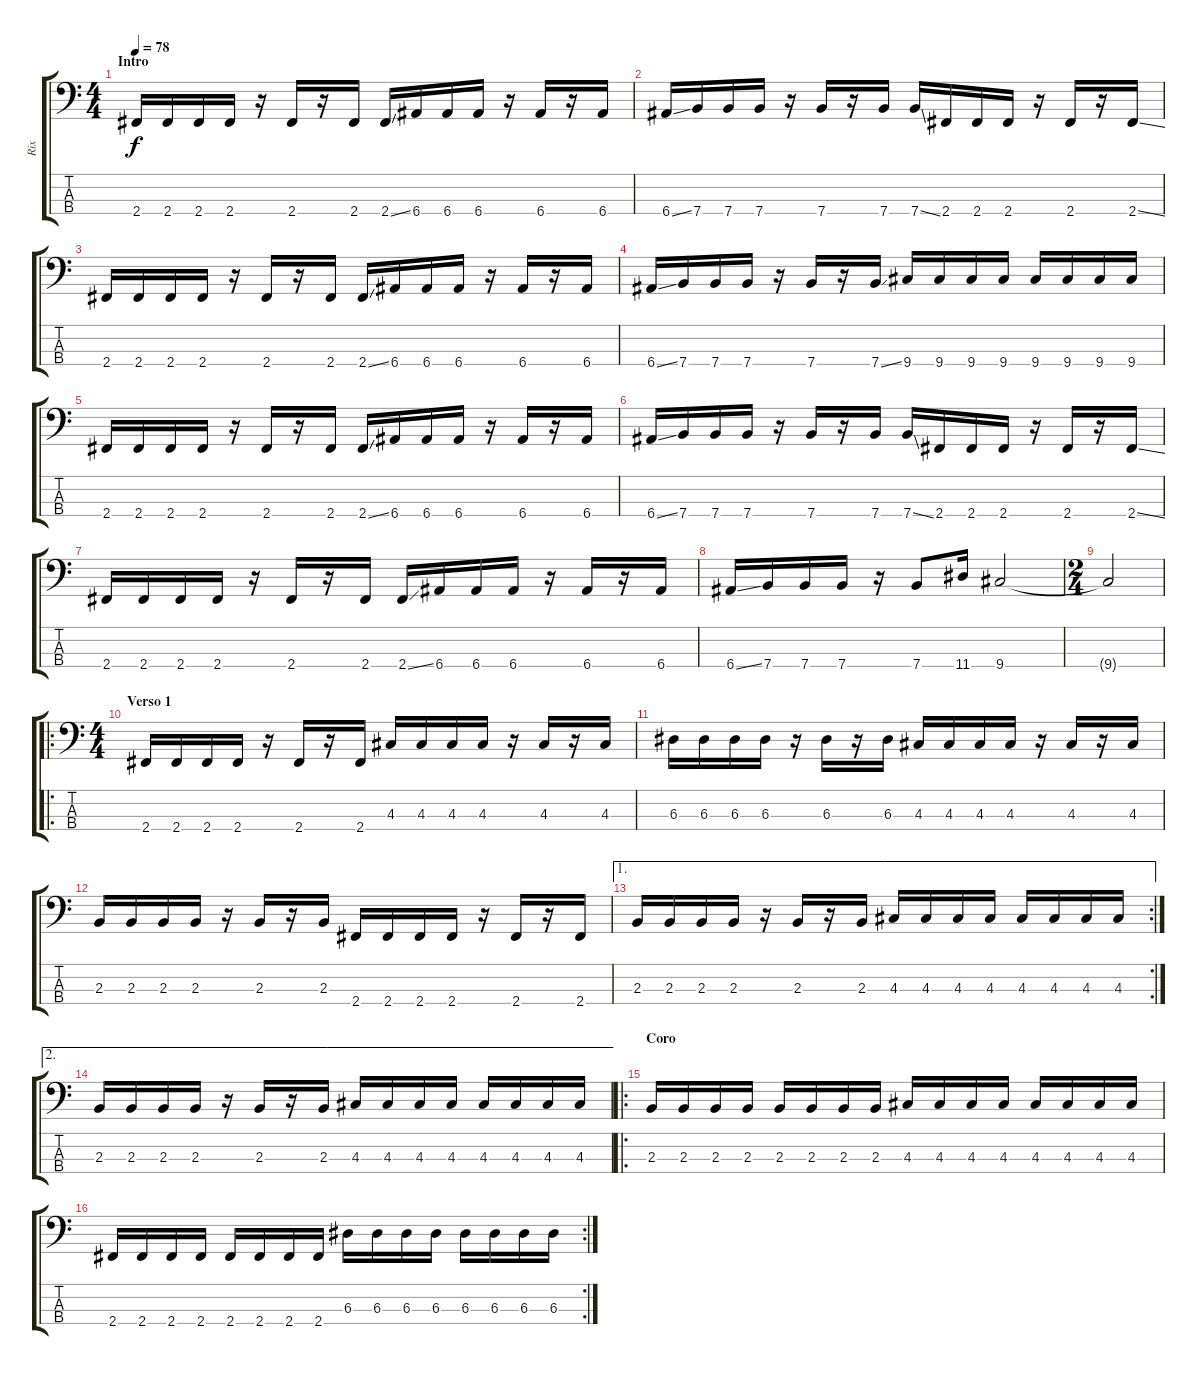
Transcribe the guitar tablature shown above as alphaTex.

\track ("Rix" "Rix") {instrument electricbassfinger}
\staff {score tabs}
\tuning (G2 D2 A1 E1) {hide}
\ts (4 4)
\section ("" "Intro")
\tempo 78
\clef f4
\ks c
2.4.16{dy f instrument electricbassfinger} 2.4.16 2.4.16 2.4.16 r.16 2.4.16 r.16 2.4.16 2.4{ss}.16 6.4.16 6.4.16 6.4.16 r.16 6.4.16 r.16 6.4.16 |
6.4{ss}.16 7.4.16 7.4.16 7.4.16 r.16 7.4.16 r.16 7.4.16 7.4{ss}.16 2.4.16 2.4.16 2.4.16 r.16 2.4.16 r.16 2.4{ss}.16 |
2.4.16 2.4.16 2.4.16 2.4.16 r.16 2.4.16 r.16 2.4.16 2.4{ss}.16 6.4.16 6.4.16 6.4.16 r.16 6.4.16 r.16 6.4.16 |
6.4{ss}.16 7.4.16 7.4.16 7.4.16 r.16 7.4.16 r.16 7.4{ss}.16 9.4.16 9.4.16 9.4.16 9.4.16 9.4.16 9.4.16 9.4.16 9.4.16 |
2.4.16 2.4.16 2.4.16 2.4.16 r.16 2.4.16 r.16 2.4.16 2.4{ss}.16 6.4.16 6.4.16 6.4.16 r.16 6.4.16 r.16 6.4.16 |
6.4{ss}.16 7.4.16 7.4.16 7.4.16 r.16 7.4.16 r.16 7.4.16 7.4{ss}.16 2.4.16 2.4.16 2.4.16 r.16 2.4.16 r.16 2.4{ss}.16 |
2.4.16 2.4.16 2.4.16 2.4.16 r.16 2.4.16 r.16 2.4.16 2.4{ss}.16 6.4.16 6.4.16 6.4.16 r.16 6.4.16 r.16 6.4.16 |
6.4{ss}.16 7.4.16 7.4.16 7.4.16 r.16 7.4.8 11.4.16 9.4.2 |
\ts (2 4)
9.4{t}.2 |
\ro
\ts (4 4)
\section ("" "Verso 1")
2.4.16 2.4.16 2.4.16 2.4.16 r.16 2.4.16 r.16 2.4.16 4.3.16 4.3.16 4.3.16 4.3.16 r.16 4.3.16 r.16 4.3.16 |
6.3.16 6.3.16 6.3.16 6.3.16 r.16 6.3.16 r.16 6.3.16 4.3.16 4.3.16 4.3.16 4.3.16 r.16 4.3.16 r.16 4.3.16 |
2.3.16 2.3.16 2.3.16 2.3.16 r.16 2.3.16 r.16 2.3.16 2.4.16 2.4.16 2.4.16 2.4.16 r.16 2.4.16 r.16 2.4.16 |
\ae 1
\rc 2
2.3.16 2.3.16 2.3.16 2.3.16 r.16 2.3.16 r.16 2.3.16 4.3.16 4.3.16 4.3.16 4.3.16 4.3.16 4.3.16 4.3.16 4.3.16 |
\ae 2
2.3.16 2.3.16 2.3.16 2.3.16 r.16 2.3.16 r.16 2.3.16 4.3.16 4.3.16 4.3.16 4.3.16 4.3.16 4.3.16 4.3.16 4.3.16 |
\ro
\section ("" "Coro")
2.3.16 2.3.16 2.3.16 2.3.16 2.3.16 2.3.16 2.3.16 2.3.16 4.3.16 4.3.16 4.3.16 4.3.16 4.3.16 4.3.16 4.3.16 4.3.16 |
\rc 2
2.4.16 2.4.16 2.4.16 2.4.16 2.4.16 2.4.16 2.4.16 2.4.16 6.3.16 6.3.16 6.3.16 6.3.16 6.3.16 6.3.16 6.3.16 6.3.16
